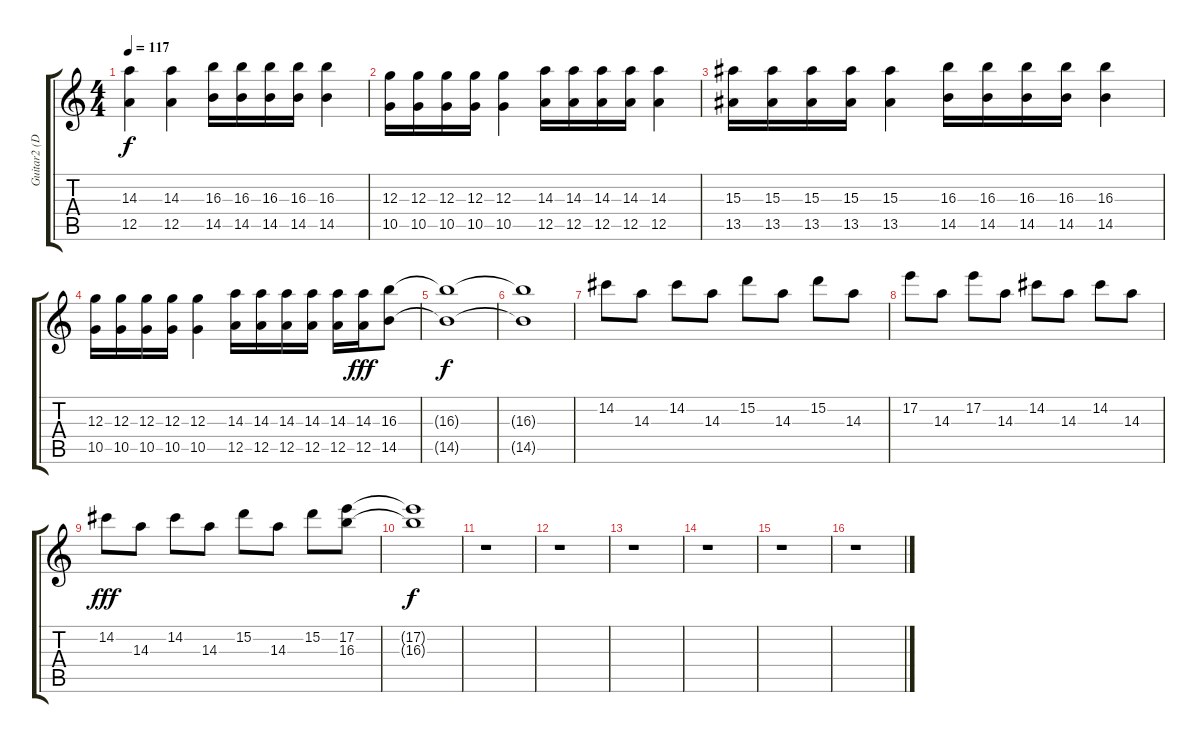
\track ("Guitar2 (Distortion)" "Guitar2 (D") {instrument distortionguitar}
\staff {score tabs}
\tuning (E4 B3 G3 D3 A2 E2) {hide}
\ts (4 4)
\tempo 117
\clef g2
\ks c
(14.3 12.5).4{dy f} (14.3 12.5).4 (16.3 14.5).16 (16.3 14.5).16 (16.3 14.5).16 (16.3 14.5).16 (16.3 14.5).4 |
(12.3 10.5).16 (12.3 10.5).16 (12.3 10.5).16 (12.3 10.5).16 (12.3 10.5).4 (14.3 12.5).16 (14.3 12.5).16 (14.3 12.5).16 (14.3 12.5).16 (14.3 12.5).4 |
(15.3 13.5).16 (15.3 13.5).16 (15.3 13.5).16 (15.3 13.5).16 (15.3 13.5).4 (16.3 14.5).16 (16.3 14.5).16 (16.3 14.5).16 (16.3 14.5).16 (16.3 14.5).4 |
(12.3 10.5).16 (12.3 10.5).16 (12.3 10.5).16 (12.3 10.5).16 (12.3 10.5).4 (14.3 12.5).16 (14.3 12.5).16 (14.3 12.5).16 (14.3 12.5).16 (14.3 12.5).16 (14.3 12.5).16{dy fff} (16.3 14.5).8 |
(16.3{t} 14.5{t}).1{dy f} |
(16.3{t} 14.5{t}).1 |
14.2.8 14.3.8 14.2.8 14.3.8 15.2.8 14.3.8 15.2.8 14.3.8 |
17.2.8 14.3.8 17.2.8 14.3.8 14.2.8 14.3.8 14.2.8 14.3.8 |
14.2.8{dy fff} 14.3.8 14.2.8 14.3.8 15.2.8 14.3.8 15.2.8 (17.2 16.3).8 |
(17.2{t} 16.3{t}).1{dy f} |
r.1 |
r.1 |
r.1 |
r.1 |
r.1 |
r.1
